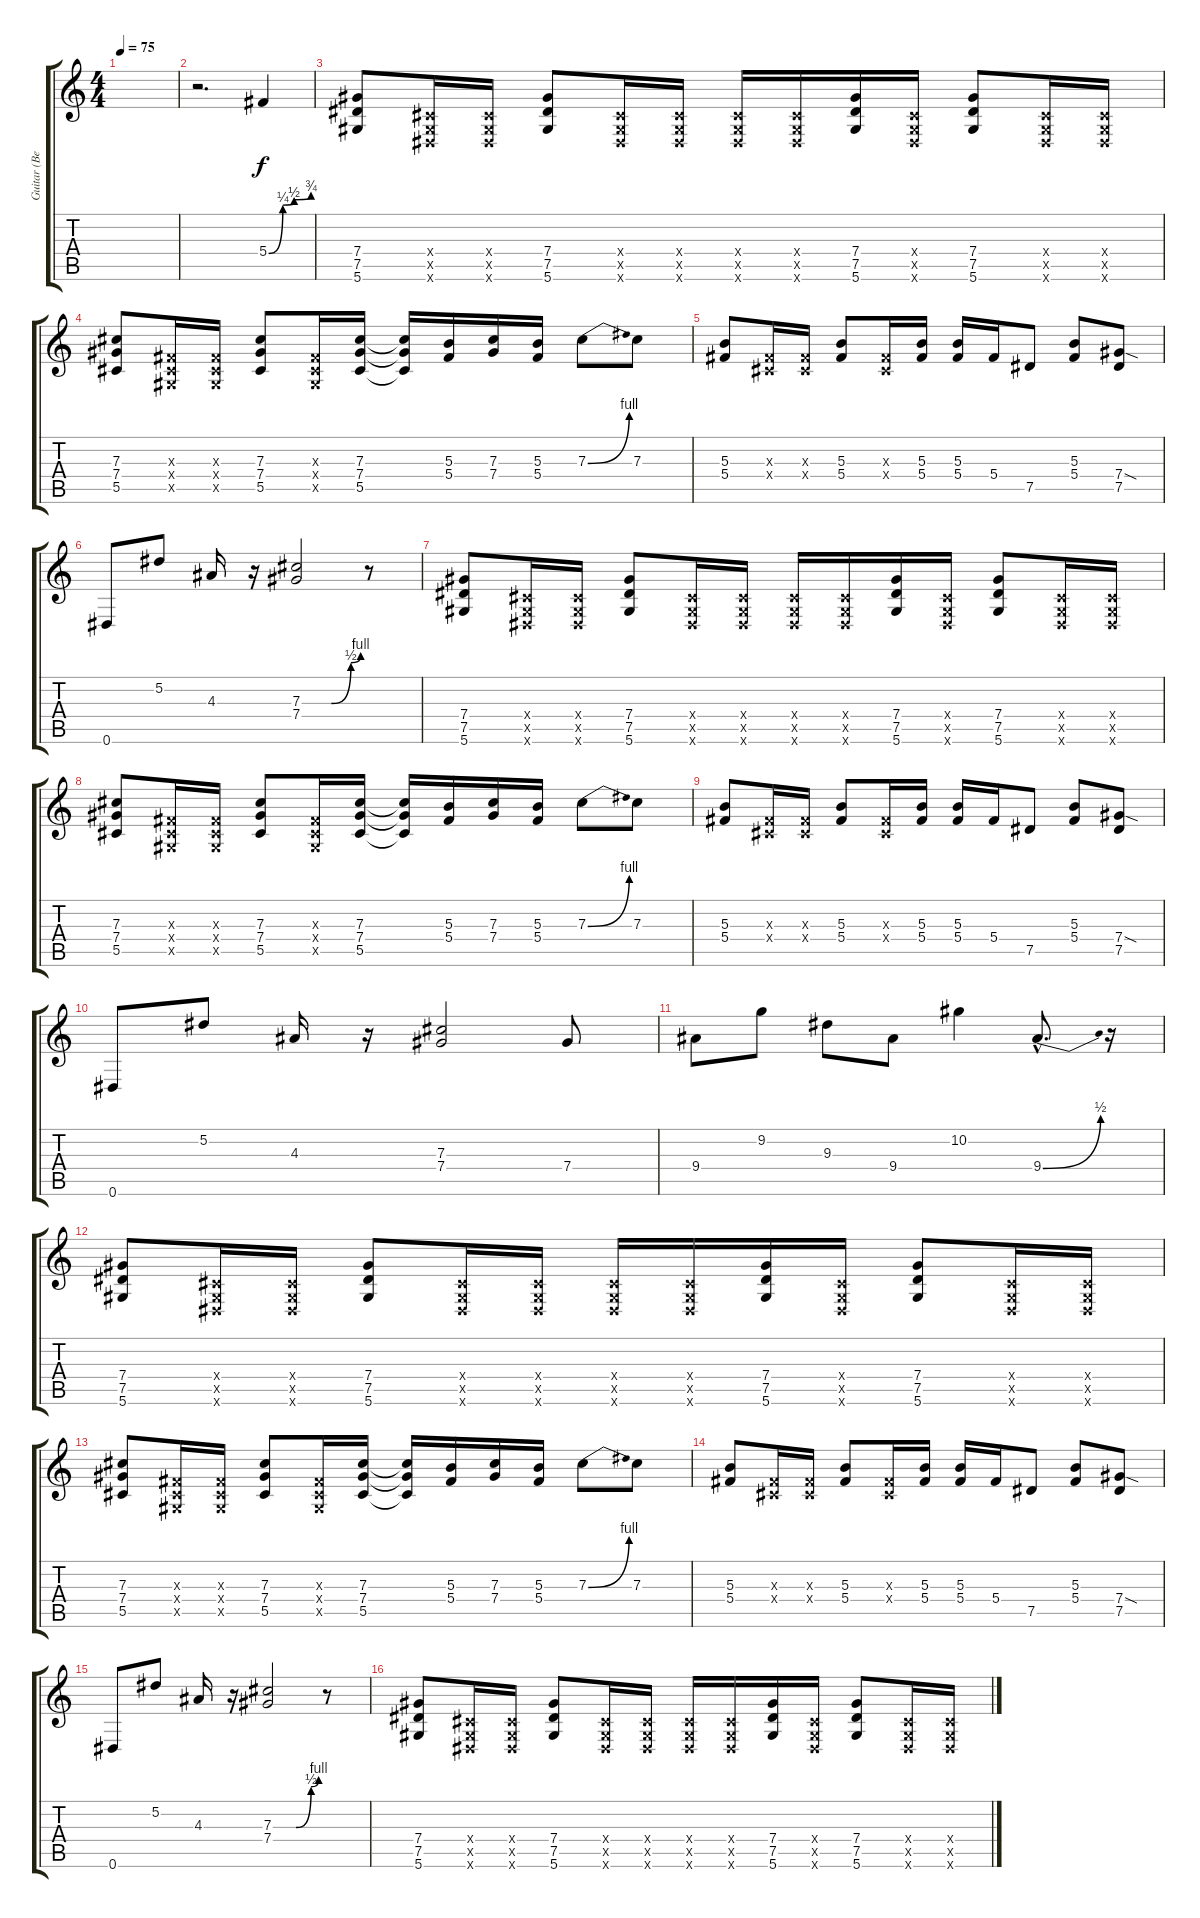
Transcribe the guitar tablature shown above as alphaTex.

\track ("Guitar (Bernard butler)" "Guitar (Be") {instrument overdrivenguitar}
\staff {score tabs}
\tuning (Eb4 Bb3 Gb3 Db3 Ab2 Eb2) {hide}
\ts (4 4)
\tempo 75
\clef g2
\ks c
|
r.2{d} 5.4{be (custom 0 0 20 1 36 2 60 3)}.4 |
(7.4 7.5 5.6).8 (0.4{x} 0.5{x} 0.6{x}).16 (0.4{x} 0.5{x} 0.6{x}).16 (7.4 7.5 5.6).8 (0.4{x} 0.5{x} 0.6{x}).16 (0.4{x} 0.5{x} 0.6{x}).16 (0.4{x} 0.5{x} 0.6{x}).16 (0.4{x} 0.5{x} 0.6{x}).16 (7.4 7.5 5.6).16 (0.4{x} 0.5{x} 0.6{x}).16 (7.4 7.5 5.6).8 (0.4{x} 0.5{x} 0.6{x}).16 (0.4{x} 0.5{x} 0.6{x}).16 |
(7.3 7.4 5.5).8 (0.3{x} 0.4{x} 0.5{x}).16 (0.3{x} 0.4{x} 0.5{x}).16 (7.3 7.4 5.5).8 (0.3{x} 0.4{x} 0.5{x}).16 (7.3 7.4 5.5).16 (7.3{t} 7.4{t} 5.5{t}).16 (5.3 5.4).16 (7.3 7.4).16 (5.3 5.4).16 7.3{be (bend 0 0 60 4)}.8 7.3.8 |
(5.3 5.4).8 (0.3{x} 0.4{x}).16 (0.3{x} 0.4{x}).16 (5.3 5.4).8 (0.3{x} 0.4{x}).16 (5.3 5.4).16 (5.3 5.4).16 5.4.16 7.5.8 (5.3 5.4).8 (7.4{sod} 7.5).8 |
0.6.8 5.2.8 4.3.16 r.16 (7.3{be (custom 0 0 30 0 50 2 60 4)} 7.4).2 r.8 |
(7.4 7.5 5.6).8 (0.4{x} 0.5{x} 0.6{x}).16 (0.4{x} 0.5{x} 0.6{x}).16 (7.4 7.5 5.6).8 (0.4{x} 0.5{x} 0.6{x}).16 (0.4{x} 0.5{x} 0.6{x}).16 (0.4{x} 0.5{x} 0.6{x}).16 (0.4{x} 0.5{x} 0.6{x}).16 (7.4 7.5 5.6).16 (0.4{x} 0.5{x} 0.6{x}).16 (7.4 7.5 5.6).8 (0.4{x} 0.5{x} 0.6{x}).16 (0.4{x} 0.5{x} 0.6{x}).16 |
(7.3 7.4 5.5).8 (0.3{x} 0.4{x} 0.5{x}).16 (0.3{x} 0.4{x} 0.5{x}).16 (7.3 7.4 5.5).8 (0.3{x} 0.4{x} 0.5{x}).16 (7.3 7.4 5.5).16 (7.3{t} 7.4{t} 5.5{t}).16 (5.3 5.4).16 (7.3 7.4).16 (5.3 5.4).16 7.3{be (bend 0 0 60 4)}.8 7.3.8 |
(5.3 5.4).8 (0.3{x} 0.4{x}).16 (0.3{x} 0.4{x}).16 (5.3 5.4).8 (0.3{x} 0.4{x}).16 (5.3 5.4).16 (5.3 5.4).16 5.4.16 7.5.8 (5.3 5.4).8 (7.4{sod} 7.5).8 |
0.6.8 5.2.8 4.3.16 r.16 (7.3 7.4).2 7.4.8 |
9.4.8 9.2.8 9.3.8 9.4.8 10.2.4 9.4{be (bend 0 0 60 2) hac}.8{d} r.16 |
(7.4 7.5 5.6).8 (0.4{x} 0.5{x} 0.6{x}).16 (0.4{x} 0.5{x} 0.6{x}).16 (7.4 7.5 5.6).8 (0.4{x} 0.5{x} 0.6{x}).16 (0.4{x} 0.5{x} 0.6{x}).16 (0.4{x} 0.5{x} 0.6{x}).16 (0.4{x} 0.5{x} 0.6{x}).16 (7.4 7.5 5.6).16 (0.4{x} 0.5{x} 0.6{x}).16 (7.4 7.5 5.6).8 (0.4{x} 0.5{x} 0.6{x}).16 (0.4{x} 0.5{x} 0.6{x}).16 |
(7.3 7.4 5.5).8 (0.3{x} 0.4{x} 0.5{x}).16 (0.3{x} 0.4{x} 0.5{x}).16 (7.3 7.4 5.5).8 (0.3{x} 0.4{x} 0.5{x}).16 (7.3 7.4 5.5).16 (7.3{t} 7.4{t} 5.5{t}).16 (5.3 5.4).16 (7.3 7.4).16 (5.3 5.4).16 7.3{be (bend 0 0 60 4)}.8 7.3.8 |
(5.3 5.4).8 (0.3{x} 0.4{x}).16 (0.3{x} 0.4{x}).16 (5.3 5.4).8 (0.3{x} 0.4{x}).16 (5.3 5.4).16 (5.3 5.4).16 5.4.16 7.5.8 (5.3 5.4).8 (7.4{sod} 7.5).8 |
0.6.8 5.2.8 4.3.16 r.16 (7.3{be (custom 0 0 30 0 50 2 60 4)} 7.4).2 r.8 |
(7.4 7.5 5.6).8 (0.4{x} 0.5{x} 0.6{x}).16 (0.4{x} 0.5{x} 0.6{x}).16 (7.4 7.5 5.6).8 (0.4{x} 0.5{x} 0.6{x}).16 (0.4{x} 0.5{x} 0.6{x}).16 (0.4{x} 0.5{x} 0.6{x}).16 (0.4{x} 0.5{x} 0.6{x}).16 (7.4 7.5 5.6).16 (0.4{x} 0.5{x} 0.6{x}).16 (7.4 7.5 5.6).8 (0.4{x} 0.5{x} 0.6{x}).16 (0.4{x} 0.5{x} 0.6{x}).16
